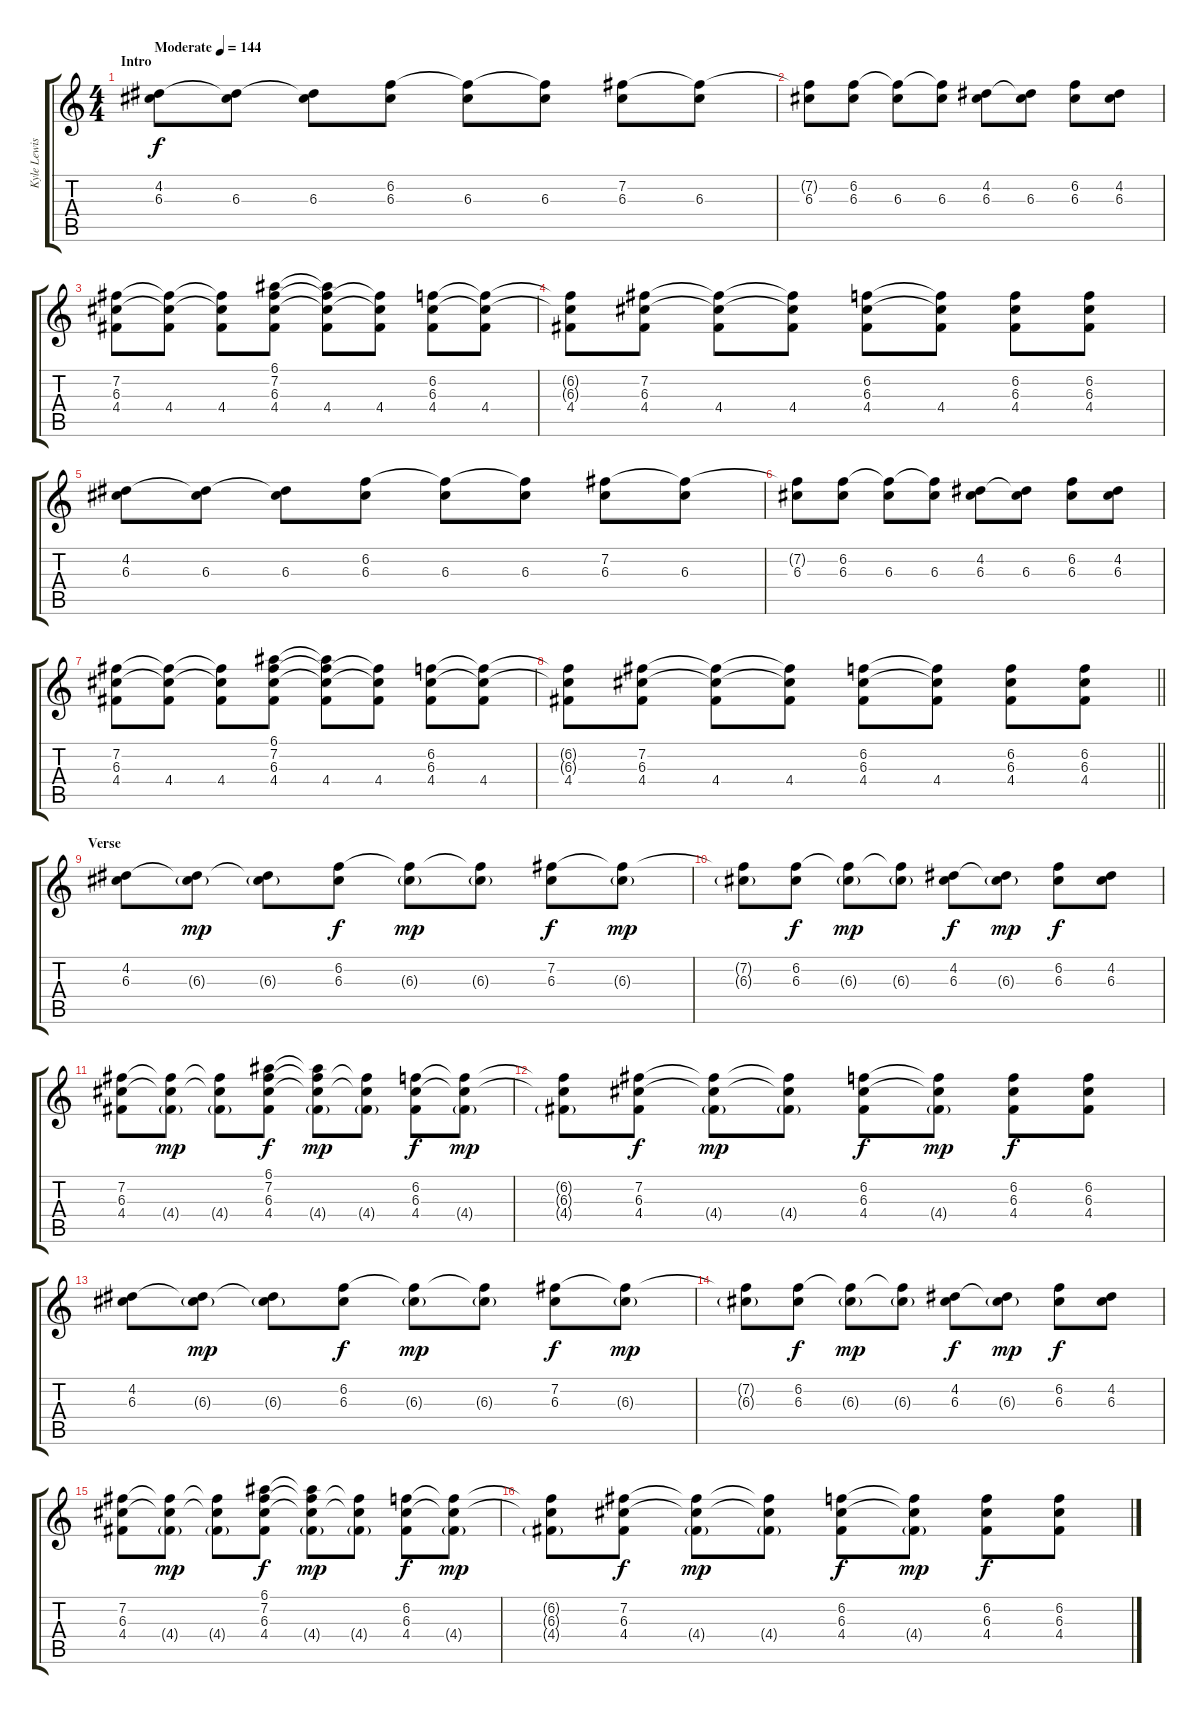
\track ("Kyle Lewis - Guitar" "Kyle Lewis") {instrument overdrivenguitar}
\staff {score tabs}
\tuning (E4 B3 G3 D3 A2 E2) {hide}
\ts (4 4)
\section ("" "Intro")
\tempo (144 "Moderate")
\clef g2
\ks c
(4.2 6.3).8{dy f instrument overdrivenguitar} (4.2{t} 6.3).8 (4.2{t} 6.3).8 (6.2 6.3).8 (6.2{t} 6.3).8 (6.2{t} 6.3).8 (7.2 6.3).8 (7.2{t} 6.3).8 |
(7.2{t} 6.3).8 (6.2 6.3).8 (6.2{t} 6.3).8 (6.2{t} 6.3).8 (4.2 6.3).8 (4.2{t} 6.3).8 (6.2 6.3).8 (4.2 6.3).8 |
(7.2 6.3 4.4).8 (7.2{t} 6.3{t} 4.4).8 (7.2{t} 6.3{t} 4.4).8 (6.1 7.2 6.3 4.4).8 (6.1{t} 7.2{t} 6.3{t} 4.4).8 (7.2{t} 6.3{t} 4.4).8 (6.2 6.3 4.4).8 (6.2{t} 6.3{t} 4.4).8 |
(6.2{t} 6.3{t} 4.4).8 (7.2 6.3 4.4).8 (7.2{t} 6.3{t} 4.4).8 (7.2{t} 6.3{t} 4.4).8 (6.2 6.3 4.4).8 (6.2{t} 6.3{t} 4.4).8 (6.2 6.3 4.4).8 (6.2 6.3 4.4).8 |
(4.2 6.3).8 (4.2{t} 6.3).8 (4.2{t} 6.3).8 (6.2 6.3).8 (6.2{t} 6.3).8 (6.2{t} 6.3).8 (7.2 6.3).8 (7.2{t} 6.3).8 |
(7.2{t} 6.3).8 (6.2 6.3).8 (6.2{t} 6.3).8 (6.2{t} 6.3).8 (4.2 6.3).8 (4.2{t} 6.3).8 (6.2 6.3).8 (4.2 6.3).8 |
(7.2 6.3 4.4).8 (7.2{t} 6.3{t} 4.4).8 (7.2{t} 6.3{t} 4.4).8 (6.1 7.2 6.3 4.4).8 (6.1{t} 7.2{t} 6.3{t} 4.4).8 (7.2{t} 6.3{t} 4.4).8 (6.2 6.3 4.4).8 (6.2{t} 6.3{t} 4.4).8 |
\barLineRight lightlight
(6.2{t} 6.3{t} 4.4).8 (7.2 6.3 4.4).8 (7.2{t} 6.3{t} 4.4).8 (7.2{t} 6.3{t} 4.4).8 (6.2 6.3 4.4).8 (6.2{t} 6.3{t} 4.4).8 (6.2 6.3 4.4).8 (6.2 6.3 4.4).8 |
\section ("" "Verse")
(4.2 6.3).8{volume 9} (4.2{t} 6.3{g}).8{dy mp} (4.2{t} 6.3{g}).8 (6.2 6.3).8{dy f} (6.2{t} 6.3{g}).8{dy mp} (6.2{t} 6.3{g}).8 (7.2 6.3).8{dy f} (7.2{t} 6.3{g}).8{dy mp} |
(7.2{t} 6.3{g}).8 (6.2 6.3).8{dy f} (6.2{t} 6.3{g}).8{dy mp} (6.2{t} 6.3{g}).8 (4.2 6.3).8{dy f} (4.2{t} 6.3{g}).8{dy mp} (6.2 6.3).8{dy f} (4.2 6.3).8 |
(7.2 6.3 4.4).8 (7.2{t} 6.3{t} 4.4{g}).8{dy mp} (7.2{t} 6.3{t} 4.4{g}).8 (6.1 7.2 6.3 4.4).8{dy f} (6.1{t} 7.2{t} 6.3{t} 4.4{g}).8{dy mp} (7.2{t} 6.3{t} 4.4{g}).8 (6.2 6.3 4.4).8{dy f} (6.2{t} 6.3{t} 4.4{g}).8{dy mp} |
(6.2{t} 6.3{t} 4.4{g}).8 (7.2 6.3 4.4).8{dy f} (7.2{t} 6.3{t} 4.4{g}).8{dy mp} (7.2{t} 6.3{t} 4.4{g}).8 (6.2 6.3 4.4).8{dy f} (6.2{t} 6.3{t} 4.4{g}).8{dy mp} (6.2 6.3 4.4).8{dy f} (6.2 6.3 4.4).8 |
(4.2 6.3).8 (4.2{t} 6.3{g}).8{dy mp} (4.2{t} 6.3{g}).8 (6.2 6.3).8{dy f} (6.2{t} 6.3{g}).8{dy mp} (6.2{t} 6.3{g}).8 (7.2 6.3).8{dy f} (7.2{t} 6.3{g}).8{dy mp} |
(7.2{t} 6.3{g}).8 (6.2 6.3).8{dy f} (6.2{t} 6.3{g}).8{dy mp} (6.2{t} 6.3{g}).8 (4.2 6.3).8{dy f} (4.2{t} 6.3{g}).8{dy mp} (6.2 6.3).8{dy f} (4.2 6.3).8 |
(7.2 6.3 4.4).8 (7.2{t} 6.3{t} 4.4{g}).8{dy mp} (7.2{t} 6.3{t} 4.4{g}).8 (6.1 7.2 6.3 4.4).8{dy f} (6.1{t} 7.2{t} 6.3{t} 4.4{g}).8{dy mp} (7.2{t} 6.3{t} 4.4{g}).8 (6.2 6.3 4.4).8{dy f} (6.2{t} 6.3{t} 4.4{g}).8{dy mp} |
(6.2{t} 6.3{t} 4.4{g}).8 (7.2 6.3 4.4).8{dy f} (7.2{t} 6.3{t} 4.4{g}).8{dy mp} (7.2{t} 6.3{t} 4.4{g}).8 (6.2 6.3 4.4).8{dy f} (6.2{t} 6.3{t} 4.4{g}).8{dy mp} (6.2 6.3 4.4).8{dy f} (6.2 6.3 4.4).8
